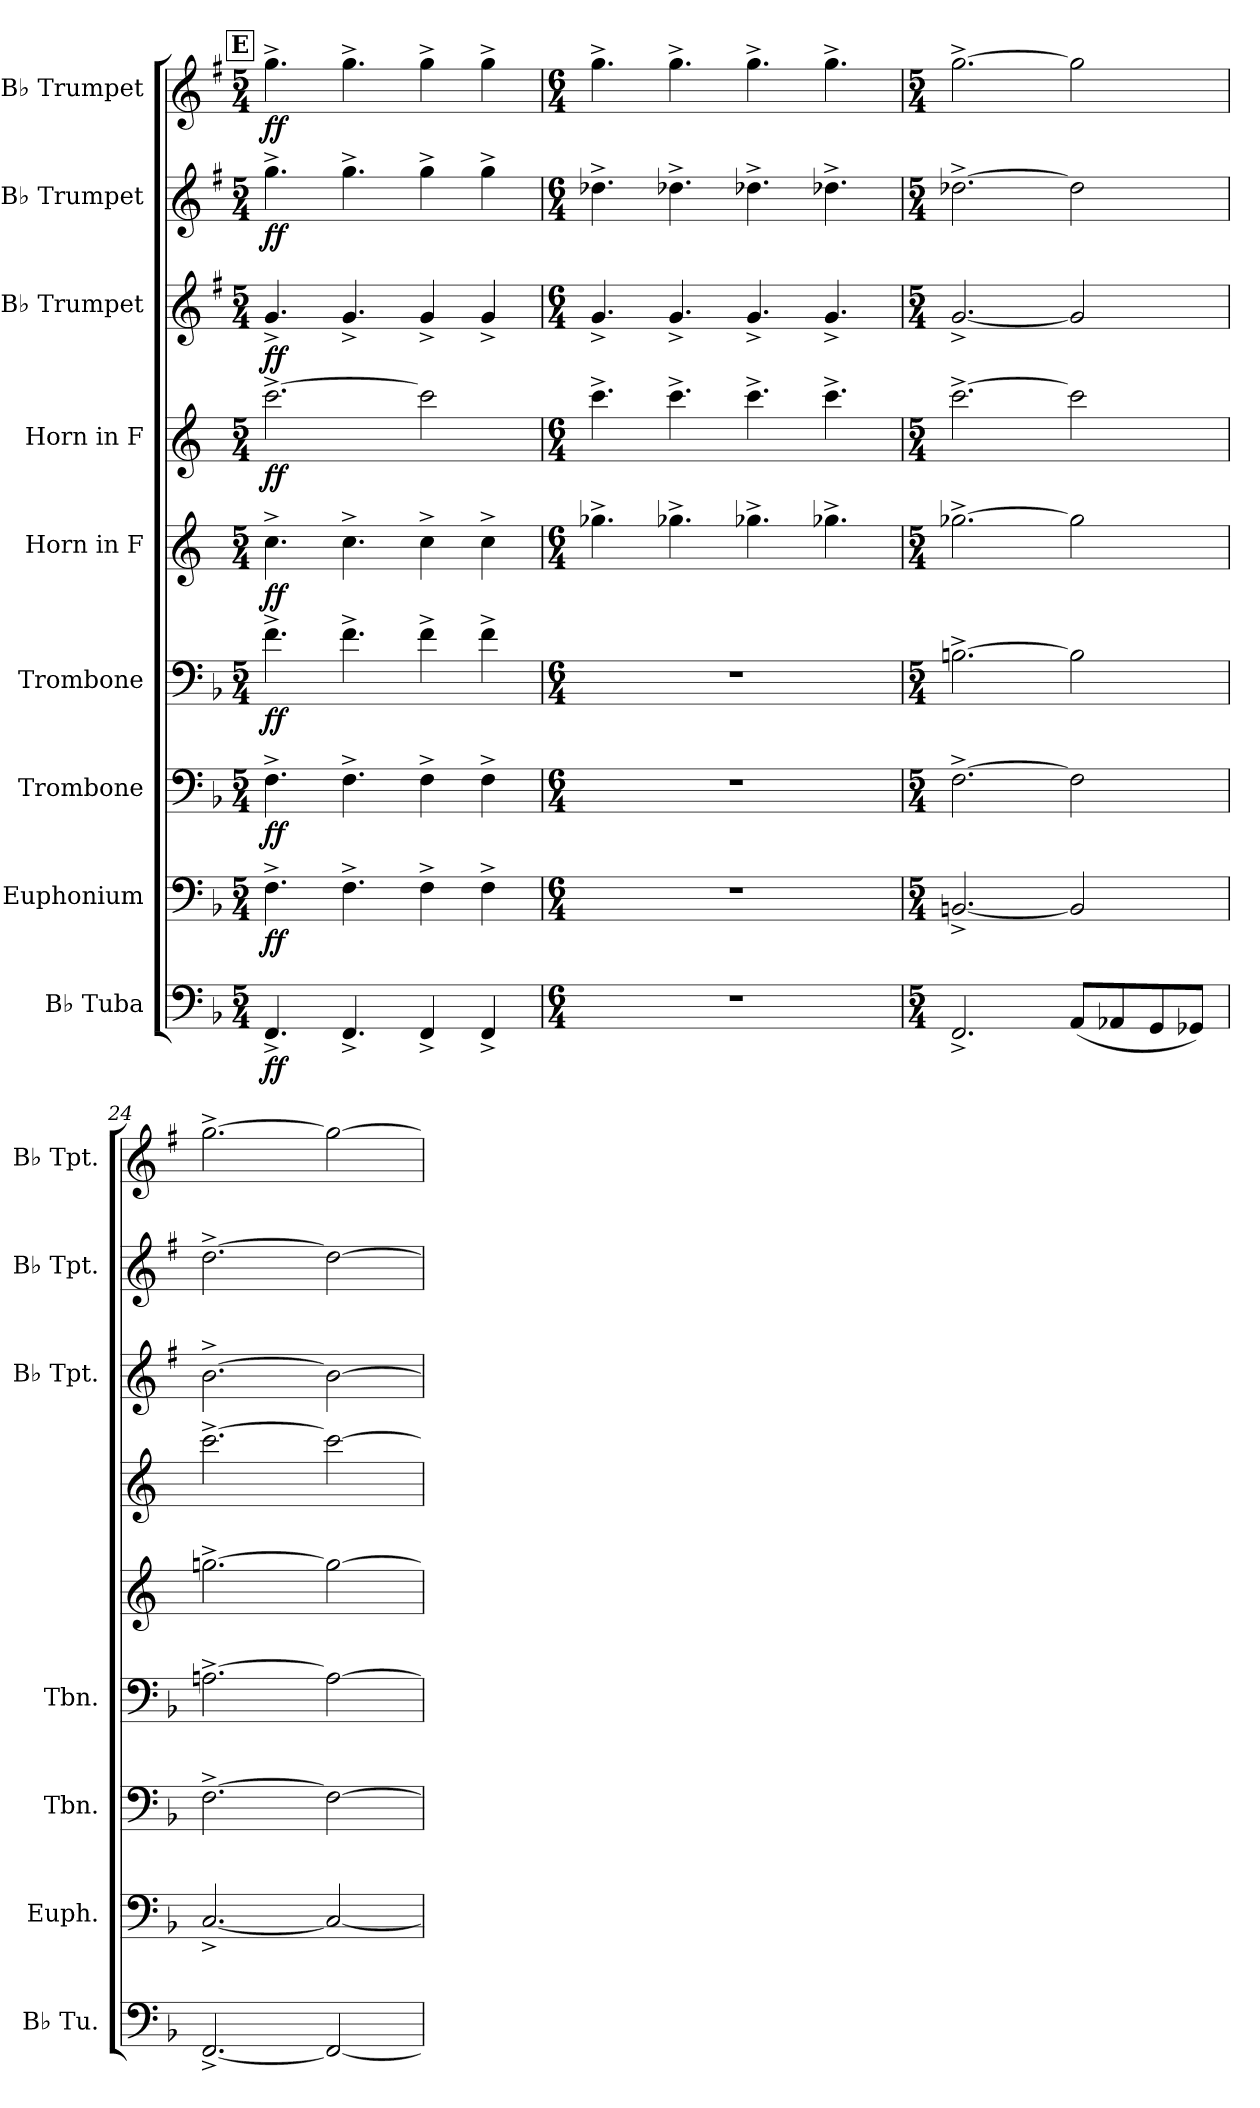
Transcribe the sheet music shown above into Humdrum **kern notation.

**kern	**dynam	**kern	**dynam	**kern	**dynam	**kern	**dynam	**kern	**dynam	**kern	**dynam	**kern	**dynam	**kern	**dynam	**kern	**dynam
*part9	*part9	*part8	*part8	*part7	*part7	*part6	*part6	*part5	*part5	*part4	*part4	*part3	*part3	*part2	*part2	*part1	*part1
*staff9	*staff9	*staff8	*staff8	*staff7	*staff7	*staff6	*staff6	*staff5	*staff5	*staff4	*staff4	*staff3	*staff3	*staff2	*staff2	*staff1	*staff1
*I"B♭ Tuba	*	*I"Euphonium	*	*I"Trombone	*	*I"Trombone	*	*I"Horn in F	*	*I"Horn in F	*	*I"B♭ Trumpet	*	*I"B♭ Trumpet	*	*I"B♭ Trumpet	*
*I'B♭ Tu.	*	*I'Euph.	*	*I'Tbn.	*	*I'Tbn.	*	*	*	*	*	*I'B♭ Tpt.	*	*I'B♭ Tpt.	*	*I'B♭ Tpt.	*
*clefF4	*	*clefF4	*	*clefF4	*	*clefF4	*	*clefG2	*	*clefG2	*	*clefG2	*	*clefG2	*	*clefG2	*
*	*	*	*	*	*	*	*	*ITrd4c7	*	*ITrd4c7	*	*ITrd1c2	*	*ITrd1c2	*	*ITrd1c2	*
*k[b-]	*	*k[b-]	*	*k[b-]	*	*k[b-]	*	*k[b-]	*	*k[b-]	*	*k[b-]	*	*k[b-]	*	*k[b-]	*
*M5/4	*	*M5/4	*	*M5/4	*	*M5/4	*	*M5/4	*	*M5/4	*	*M5/4	*	*M5/4	*	*M5/4	*
!!LO:REH:place=s1:a:B:fs=14:t=E
=21	=21	=21	=21	=21	=21	=21	=21	=21	=21	=21	=21	=21	=21	=21	=21	=21	=21
!	!LO:DY:b	!	!LO:DY:b	!	!LO:DY:b	!	!LO:DY:b	!	!LO:DY:b	!	!LO:DY:b	!	!LO:DY:b	!	!LO:DY:b	!	!LO:DY:b
4.FF^/	ff	4.F^\	ff	4.F^\	ff	4.f^\	ff	4.f^\	ff	[2.ff^\	ff	4.f^/	ff	4.ff^\	ff	4.ff^\	ff
4.FF^/	.	4.F^\	.	4.F^\	.	4.f^\	.	4.f^\	.	.	.	4.f^/	.	4.ff^\	.	4.ff^\	.
4FF^/	.	4F^\	.	4F^\	.	4f^\	.	4f^\	.	2ff\]	.	4f^/	.	4ff^\	.	4ff^\	.
4FF^/	.	4F^\	.	4F^\	.	4f^\	.	4f^\	.	.	.	4f^/	.	4ff^\	.	4ff^\	.
=22	=22	=22	=22	=22	=22	=22	=22	=22	=22	=22	=22	=22	=22	=22	=22	=22	=22
*M6/4	*	*M6/4	*	*M6/4	*	*M6/4	*	*M6/4	*	*M6/4	*	*M6/4	*	*M6/4	*	*M6/4	*
1.r	.	1.r	.	1.r	.	1.r	.	4.cc-X^\	.	4.ff^\	.	4.f^/	.	4.cc-X^\	.	4.ff^\	.
.	.	.	.	.	.	.	.	4.cc-X^\	.	4.ff^\	.	4.f^/	.	4.cc-X^\	.	4.ff^\	.
.	.	.	.	.	.	.	.	4.cc-X^\	.	4.ff^\	.	4.f^/	.	4.cc-X^\	.	4.ff^\	.
.	.	.	.	.	.	.	.	4.cc-X^\	.	4.ff^\	.	4.f^/	.	4.cc-X^\	.	4.ff^\	.
!!LO:PB:g=z
=23	=23	=23	=23	=23	=23	=23	=23	=23	=23	=23	=23	=23	=23	=23	=23	=23	=23
*M5/4	*	*M5/4	*	*M5/4	*	*M5/4	*	*M5/4	*	*M5/4	*	*M5/4	*	*M5/4	*	*M5/4	*
2.FF^/	.	[2.BBn^/	.	[2.F^\	.	[2.Bn^\	.	[2.cc-X^\	.	[2.ff^\	.	[2.f^/	.	[2.cc-X^\	.	[2.ff^\	.
(8AA/L	.	2BB/]	.	2F\]	.	2B\]	.	2cc-\]	.	2ff\]	.	2f/]	.	2cc-\]	.	2ff\]	.
8AA-X/	.	.	.	.	.	.	.	.	.	.	.	.	.	.	.	.	.
8GG/	.	.	.	.	.	.	.	.	.	.	.	.	.	.	.	.	.
8GG-X/J)	.	.	.	.	.	.	.	.	.	.	.	.	.	.	.	.	.
=24	=24	=24	=24	=24	=24	=24	=24	=24	=24	=24	=24	=24	=24	=24	=24	=24	=24
[2.FF^/	.	[2.C^/	.	[2.F^\	.	[2.An^\	.	[2.ccn^\	.	[2.ff^\	.	[2.a^\	.	[2.cc^\	.	[2.ff^\	.
2FF/_	.	2C/_	.	2F\_	.	2A\_	.	2cc\_	.	2ff\_	.	2a\_	.	2cc\_	.	2ff\_	.
=	=	=	=	=	=	=	=	=	=	=	=	=	=	=	=	=	=
*-	*-	*-	*-	*-	*-	*-	*-	*-	*-	*-	*-	*-	*-	*-	*-	*-	*-
